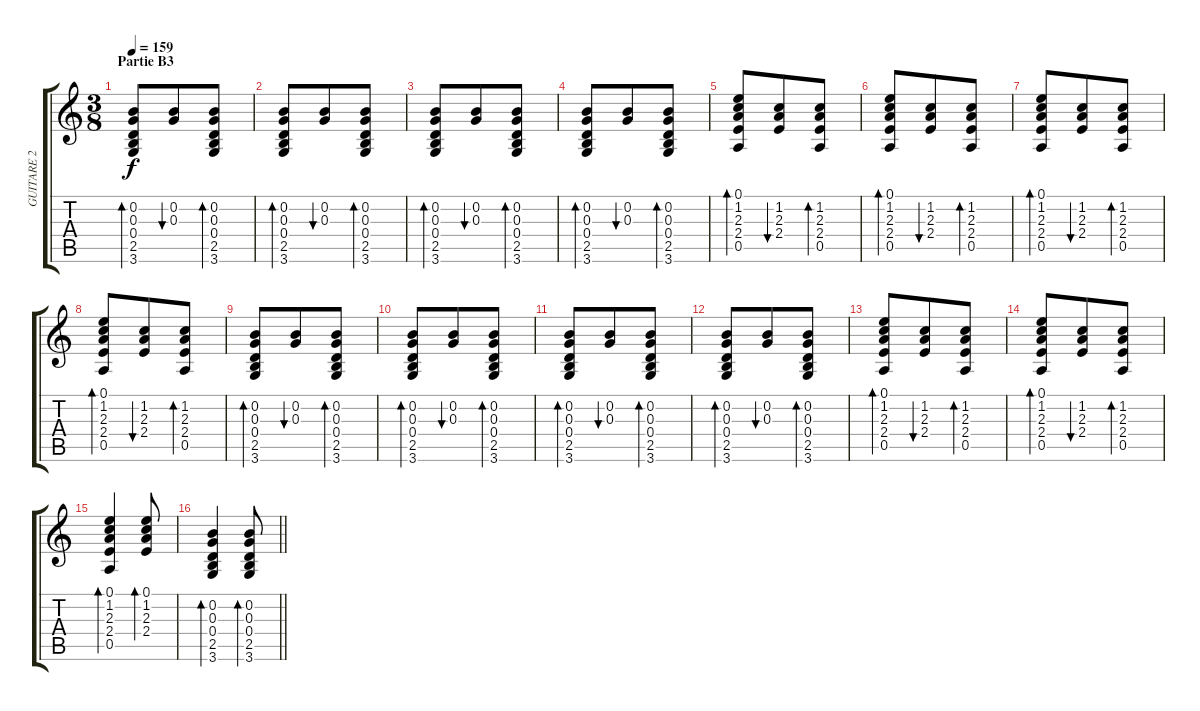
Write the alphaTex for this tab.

\track ("GUITARE 2" "GUITARE 2") {instrument electricguitarmuted}
\staff {score tabs}
\tuning (E4 B3 G3 D3 A2 E2) {hide}
\ts (3 8)
\section ("" "Partie B3")
\tempo 159
\clef g2
\ks c
(0.2 0.3 0.4 2.5 3.6).8{bd 60 dy f} (0.2 0.3).8{bu 60} (0.2 0.3 0.4 2.5 3.6).8{bd 60} |
(0.2 0.3 0.4 2.5 3.6).8{bd 60} (0.2 0.3).8{bu 60} (0.2 0.3 0.4 2.5 3.6).8{bd 60} |
(0.2 0.3 0.4 2.5 3.6).8{bd 60} (0.2 0.3).8{bu 60} (0.2 0.3 0.4 2.5 3.6).8{bd 60} |
(0.2 0.3 0.4 2.5 3.6).8{bd 60} (0.2 0.3).8{bu 60} (0.2 0.3 0.4 2.5 3.6).8{bd 60} |
(0.1 1.2 2.3 2.4 0.5).8{bd 60} (1.2 2.3 2.4).8{bu 60} (1.2 2.3 2.4 0.5).8{bd 60} |
(0.1 1.2 2.3 2.4 0.5).8{bd 60} (1.2 2.3 2.4).8{bu 60} (1.2 2.3 2.4 0.5).8{bd 60} |
(0.1 1.2 2.3 2.4 0.5).8{bd 60} (1.2 2.3 2.4).8{bu 60} (1.2 2.3 2.4 0.5).8{bd 60} |
(0.1 1.2 2.3 2.4 0.5).8{bd 60} (1.2 2.3 2.4).8{bu 60} (1.2 2.3 2.4 0.5).8{bd 60} |
(0.2 0.3 0.4 2.5 3.6).8{bd 60} (0.2 0.3).8{bu 60} (0.2 0.3 0.4 2.5 3.6).8{bd 60} |
(0.2 0.3 0.4 2.5 3.6).8{bd 60} (0.2 0.3).8{bu 60} (0.2 0.3 0.4 2.5 3.6).8{bd 60} |
(0.2 0.3 0.4 2.5 3.6).8{bd 60} (0.2 0.3).8{bu 60} (0.2 0.3 0.4 2.5 3.6).8{bd 60} |
(0.2 0.3 0.4 2.5 3.6).8{bd 60} (0.2 0.3).8{bu 60} (0.2 0.3 0.4 2.5 3.6).8{bd 60} |
(0.1 1.2 2.3 2.4 0.5).8{bd 60} (1.2 2.3 2.4).8{bu 60} (1.2 2.3 2.4 0.5).8{bd 60} |
(0.1 1.2 2.3 2.4 0.5).8{bd 60} (1.2 2.3 2.4).8{bu 60} (1.2 2.3 2.4 0.5).8{bd 60} |
(0.1 1.2 2.3 2.4 0.5).4{bd 60} (0.1 1.2 2.3 2.4).8{bd 60} |
\barLineRight lightlight
(0.2 0.3 0.4 2.5 3.6).4{bd 60} (0.2 0.3 0.4 2.5 3.6).8{bd 60}
